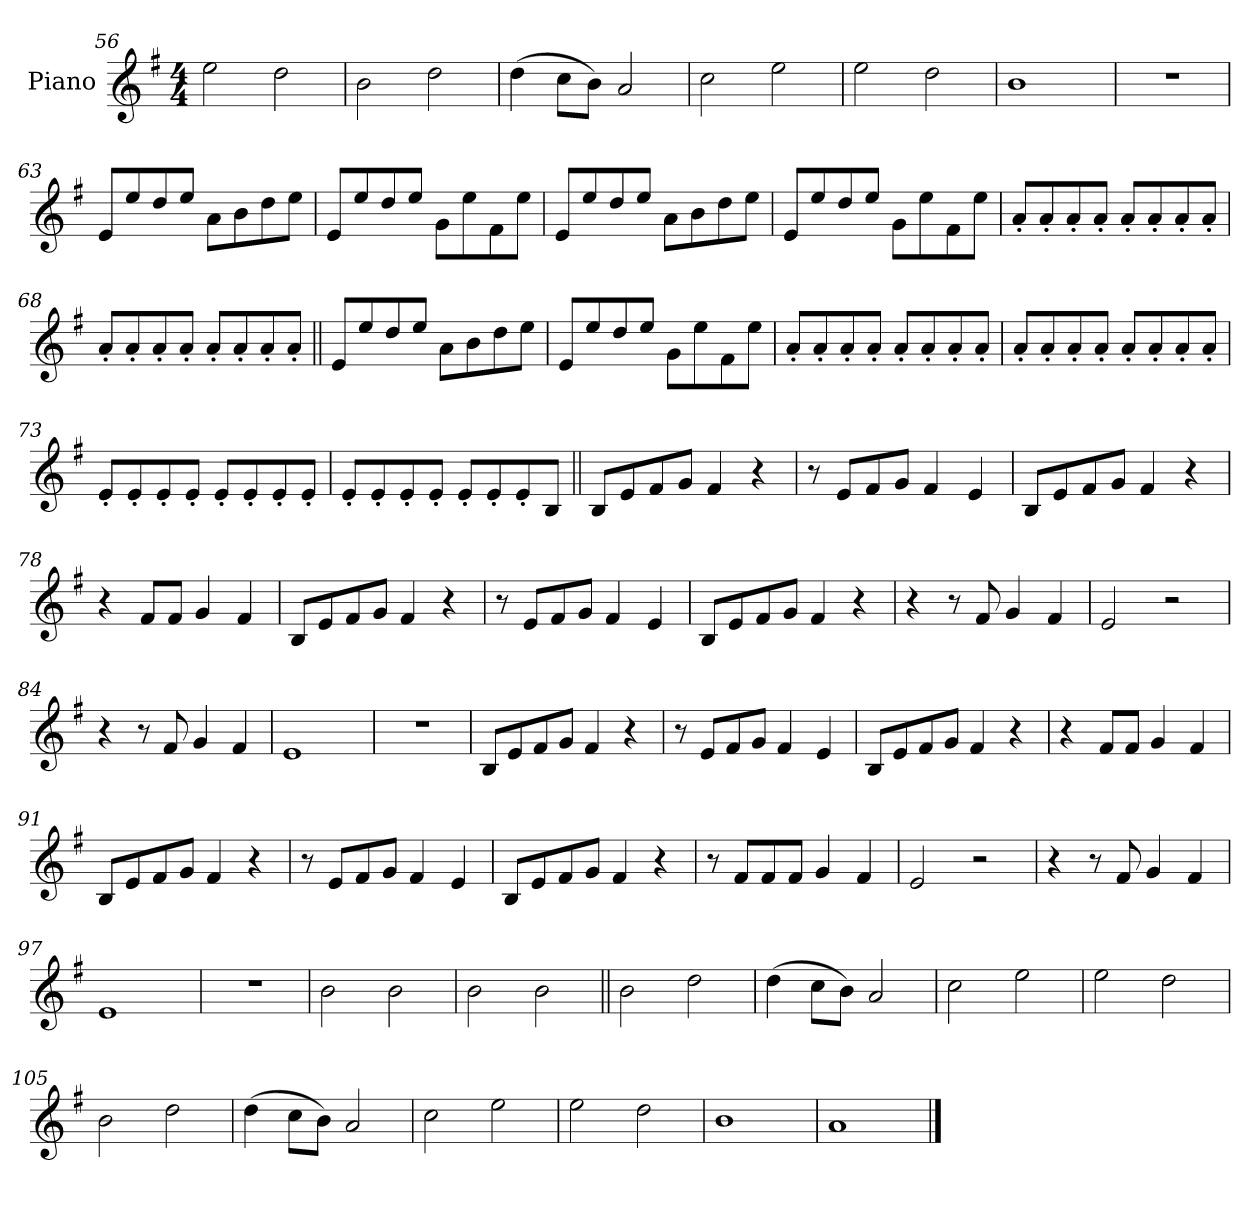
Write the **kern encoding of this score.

**kern
*part1
*staff1
*I"Piano
*I'Pno.
*clefG2
*k[f#]
*M4/4
=56
2ee
2dd
=57
2b
2dd
=58
(4dd
8ccL
8bJ)
2a
=59
2cc
2ee
=60
2ee
2dd
=61
1b
=62
1r
=63
8e!L
8ee!
8dd!
8ee!J
8a!L
8b!
8dd!
8ee!J
=64
8e!L
8ee!
8dd!
8ee!J
8g!L
8ee!
8f#!
8ee!J
=65
8e!L
8ee!
8dd!
8ee!J
8a!L
8b!
8dd!
8ee!J
=66
8e!L
8ee!
8dd!
8ee!J
8g!L
8ee!
8f#!
8ee!J
=67
8a'!L
8a'!
8a'!
8a'!J
8a'!L
8a'!
8a'!
8a'!J
=68
8a'!L
8a'!
8a'!
8a'!J
8a'!L
8a'!
8a'!
8a'!J
=69||
8e!L
8ee!
8dd!
8ee!J
8a!L
8b!
8dd!
8ee!J
=70
8e!L
8ee!
8dd!
8ee!J
8g!L
8ee!
8f#!
8ee!J
=71
8a'!L
8a'!
8a'!
8a'!J
8a'!L
8a'!
8a'!
8a'!J
=72
8a'!L
8a'!
8a'!
8a'!J
8a'!L
8a'!
8a'!
8a'!J
=73
8e'!L
8e'!
8e'!
8e'!J
8e'!L
8e'!
8e'!
8e'!J
=74
8e'!L
8e'!
8e'!
8e'!J
8e'!L
8e'!
8e'!
8BJ
=75||
8BL
8e
8f#
8gJ
4f#
4r
=76
8r
8eL
8f#
8gJ
4f#
4e
=77
8BL
8e
8f#
8gJ
4f#
4r
=78
4r
8f#L
8f#J
4g
4f#
=79
8BL
8e
8f#
8gJ
4f#
4r
=80
8r
8eL
8f#
8gJ
4f#
4e
=81
8BL
8e
8f#
8gJ
4f#
4r
=82
4r
8r
8f#
4g
4f#
=83
2e
2r
=84
4r
8r
8f#
4g
4f#
=85
1e
=86
1r
=87
8BL
8e
8f#
8gJ
4f#
4r
=88
8r
8eL
8f#
8gJ
4f#
4e
=89
8BL
8e
8f#
8gJ
4f#
4r
=90
4r
8f#L
8f#J
4g
4f#
=91
8BL
8e
8f#
8gJ
4f#
4r
=92
8r
8eL
8f#
8gJ
4f#
4e
=93
8BL
8e
8f#
8gJ
4f#
4r
=94
8r
8f#L
8f#
8f#J
4g
4f#
=95
2e
2r
=96
4r
8r
8f#
4g
4f#
=97
1e
=98
1r
=99
2b
2b
=100
2b
2b
=101||
2b
2dd
=102
(4dd
8ccL
8bJ)
2a
=103
2cc
2ee
=104
2ee
2dd
=105
2b
2dd
=106
(4dd
8ccL
8bJ)
2a
=107
2cc
2ee
=108
2ee
2dd
=109
1b
=110
1a
==
*-
